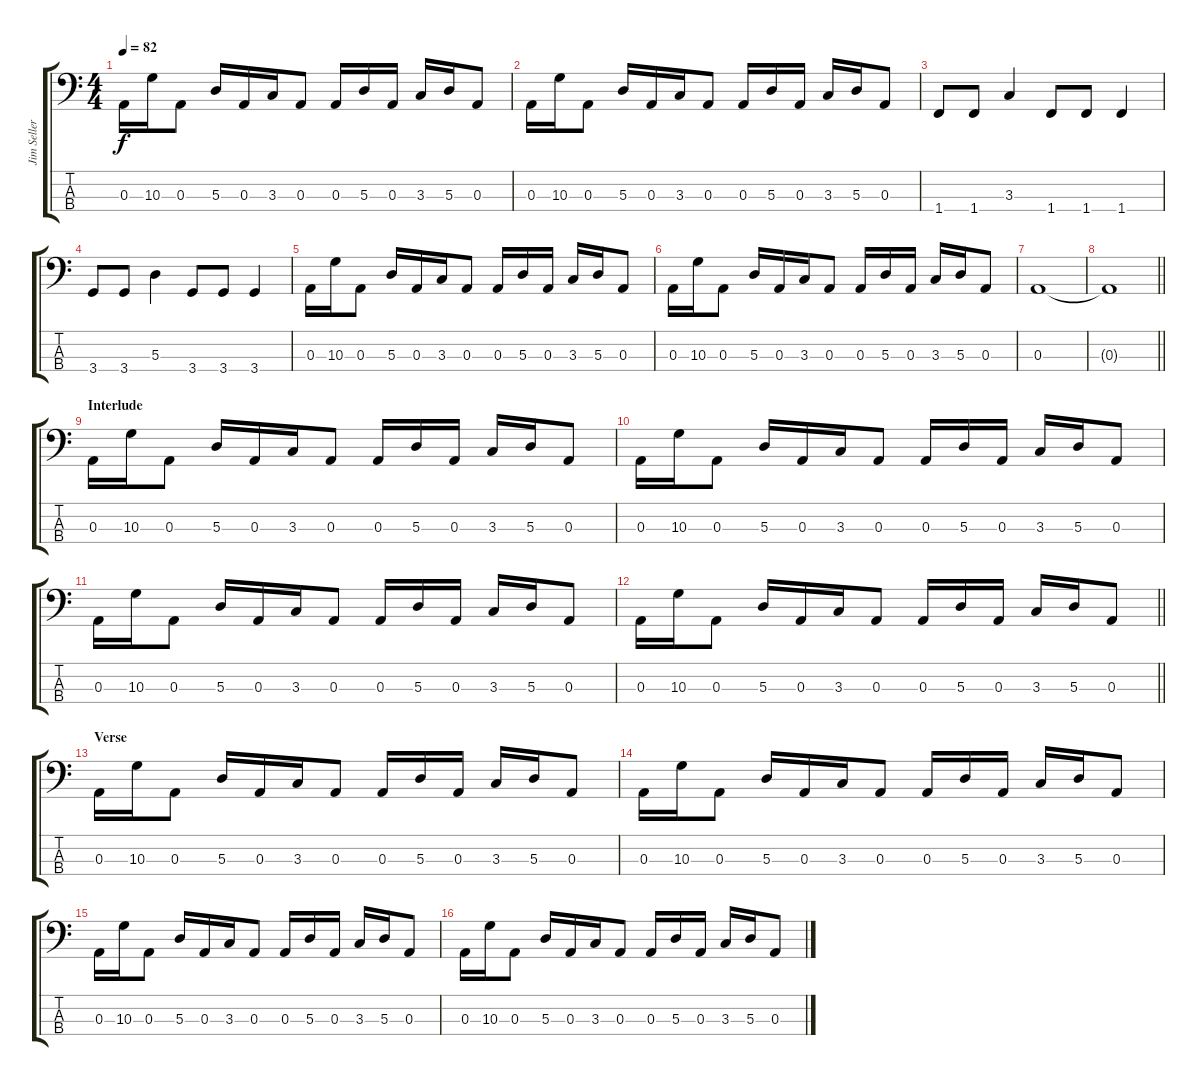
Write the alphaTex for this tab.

\track ("Jim Sellers (Bass)" "Jim Seller") {instrument synthbass2}
\staff {score tabs}
\tuning (G2 D2 A1 E1) {hide}
\ts (4 4)
\tempo 82
\clef f4
\ks c
0.3.16{dy f} 10.3.16 0.3.8 5.3.16 0.3.16 3.3.16 0.3.8 0.3.16 5.3.16 0.3.16 3.3.16 5.3.16 0.3.8 |
0.3.16 10.3.16 0.3.8 5.3.16 0.3.16 3.3.16 0.3.8 0.3.16 5.3.16 0.3.16 3.3.16 5.3.16 0.3.8 |
1.4.8 1.4.8 3.3.4 1.4.8 1.4.8 1.4.4 |
3.4.8 3.4.8 5.3.4 3.4.8 3.4.8 3.4.4 |
0.3.16 10.3.16 0.3.8 5.3.16 0.3.16 3.3.16 0.3.8 0.3.16 5.3.16 0.3.16 3.3.16 5.3.16 0.3.8 |
0.3.16 10.3.16 0.3.8 5.3.16 0.3.16 3.3.16 0.3.8 0.3.16 5.3.16 0.3.16 3.3.16 5.3.16 0.3.8 |
0.3.1 |
\barLineRight lightlight
0.3{t}.1 |
\section ("" "Interlude")
0.3.16 10.3.16 0.3.8 5.3.16 0.3.16 3.3.16 0.3.8 0.3.16 5.3.16 0.3.16 3.3.16 5.3.16 0.3.8 |
0.3.16 10.3.16 0.3.8 5.3.16 0.3.16 3.3.16 0.3.8 0.3.16 5.3.16 0.3.16 3.3.16 5.3.16 0.3.8 |
0.3.16 10.3.16 0.3.8 5.3.16 0.3.16 3.3.16 0.3.8 0.3.16 5.3.16 0.3.16 3.3.16 5.3.16 0.3.8 |
\barLineRight lightlight
0.3.16 10.3.16 0.3.8 5.3.16 0.3.16 3.3.16 0.3.8 0.3.16 5.3.16 0.3.16 3.3.16 5.3.16 0.3.8 |
\section ("" "Verse")
0.3.16 10.3.16 0.3.8 5.3.16 0.3.16 3.3.16 0.3.8 0.3.16 5.3.16 0.3.16 3.3.16 5.3.16 0.3.8 |
0.3.16 10.3.16 0.3.8 5.3.16 0.3.16 3.3.16 0.3.8 0.3.16 5.3.16 0.3.16 3.3.16 5.3.16 0.3.8 |
0.3.16 10.3.16 0.3.8 5.3.16 0.3.16 3.3.16 0.3.8 0.3.16 5.3.16 0.3.16 3.3.16 5.3.16 0.3.8 |
0.3.16 10.3.16 0.3.8 5.3.16 0.3.16 3.3.16 0.3.8 0.3.16 5.3.16 0.3.16 3.3.16 5.3.16 0.3.8
